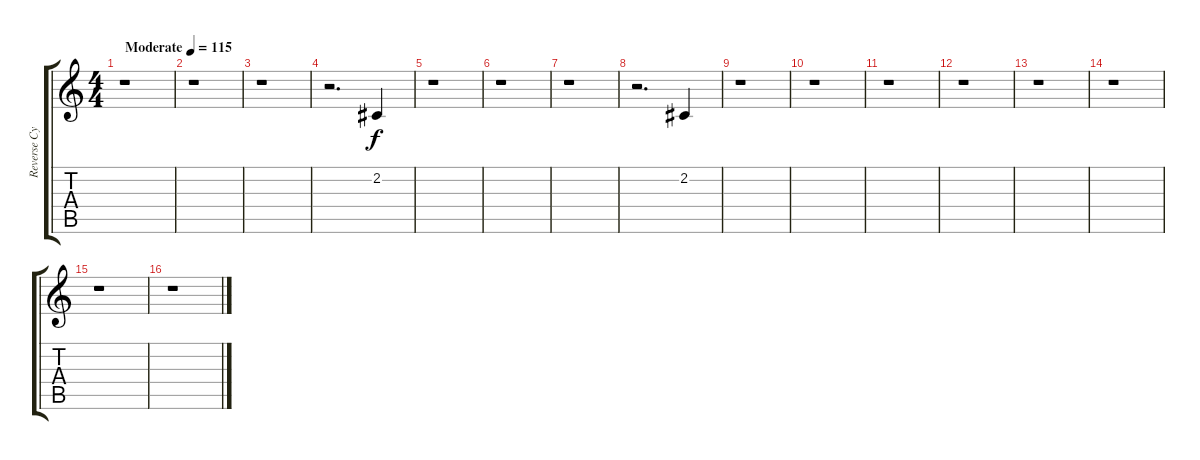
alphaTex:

\track ("Reverse Cymbal" "Reverse Cy") {instrument reversecymbal}
\staff {score tabs}
\tuning (E4 B3 G3 D3 A2 E2) {hide}
\ts (4 4)
\tempo (115 "Moderate")
\clef g2
\ks c
r.1{dy f instrument reversecymbal} |
r.1 |
r.1 |
r.2{d} 2.2.4 |
r.1 |
r.1 |
r.1 |
r.2{d} 2.2.4 |
r.1 |
r.1 |
r.1 |
r.1 |
r.1 |
r.1 |
r.1 |
r.1
